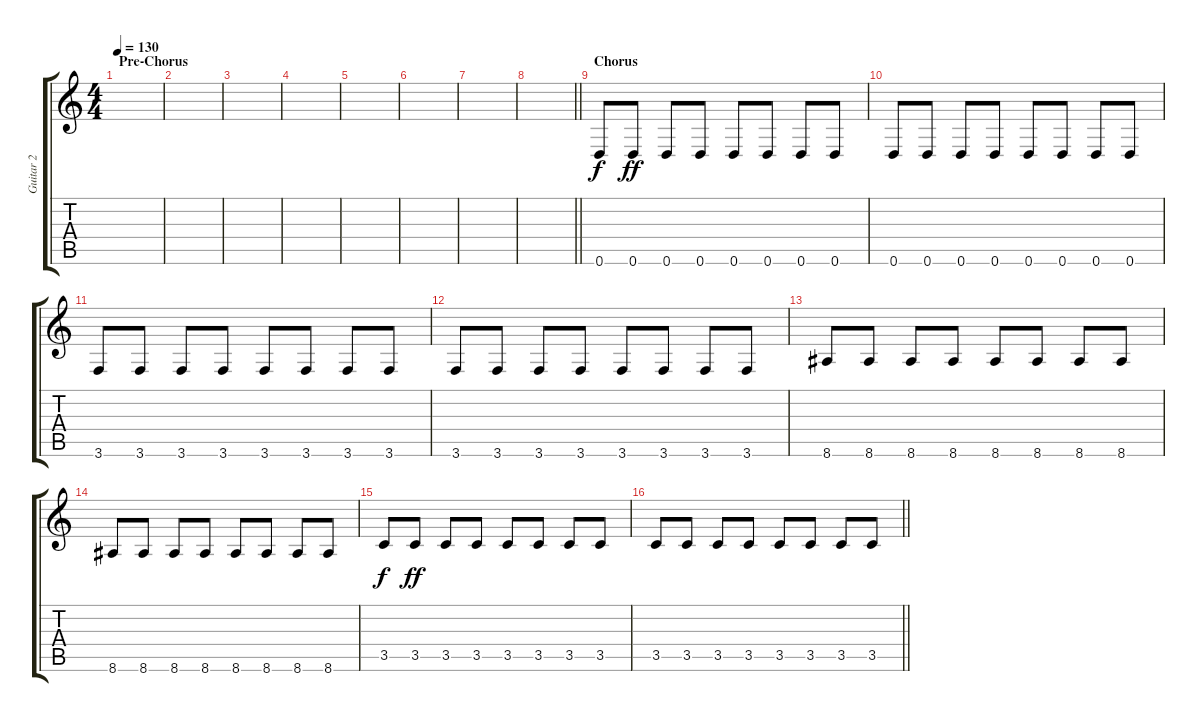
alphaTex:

\track ("Guitar 2" "Guitar 2") {instrument distortionguitar}
\staff {score tabs}
\tuning (E4 B3 G3 D3 A2 D2) {hide}
\ts (4 4)
\section ("" "Pre-Chorus")
\tempo 130
\clef g2
\ks c
|
|
|
|
|
|
|
\barLineRight lightlight
|
\section ("" "Chorus")
0.6.8{dy f} 0.6.8{dy ff} 0.6.8 0.6.8 0.6.8 0.6.8 0.6.8 0.6.8 |
0.6.8 0.6.8 0.6.8 0.6.8 0.6.8 0.6.8 0.6.8 0.6.8 |
3.6.8 3.6.8 3.6.8 3.6.8 3.6.8 3.6.8 3.6.8 3.6.8 |
3.6.8 3.6.8 3.6.8 3.6.8 3.6.8 3.6.8 3.6.8 3.6.8 |
8.6.8 8.6.8 8.6.8 8.6.8 8.6.8 8.6.8 8.6.8 8.6.8 |
8.6.8 8.6.8 8.6.8 8.6.8 8.6.8 8.6.8 8.6.8 8.6.8 |
3.5.8{dy f} 3.5.8{dy ff} 3.5.8 3.5.8 3.5.8 3.5.8 3.5.8 3.5.8 |
\barLineRight lightlight
3.5.8 3.5.8 3.5.8 3.5.8 3.5.8 3.5.8 3.5.8 3.5.8
